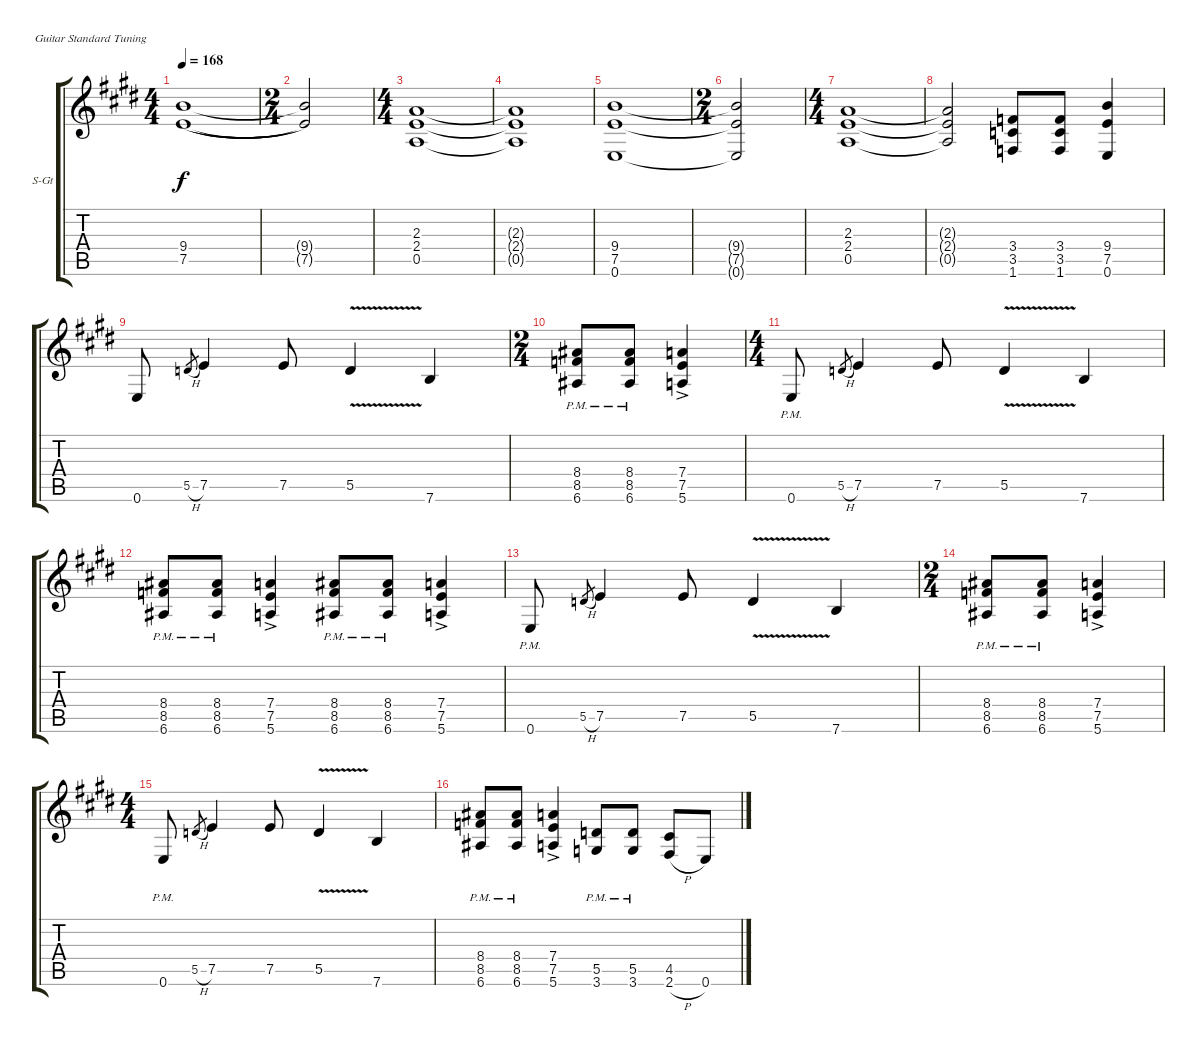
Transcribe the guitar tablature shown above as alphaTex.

\bracketExtendMode groupsimilarinstruments
\firstSystemTrackNameOrientation horizontal
\otherSystemsTrackNameOrientation horizontal
\track ("Guitar I" "S-Gt") {instrument acousticguitarsteel}
\staff {score tabs}
\tuning (E4 B3 G3 D3 A2 E2)
\ts (4 4)
\tempo 168
\clef g2
\scale
1.07818
\ks e
(7.5 9.4).1{dy f legatoorigin} |
\ts (2 4)
\scale
0.921816 (7.5{t} 9.4{t}).2 |
\ts (4 4)
\scale
1.10845 (0.5 2.4 2.3).1 |
\scale
0.891551 (0.5{t} 2.4{t} 2.3{t}).1 |
\scale
1.07818 (0.6 9.4 7.5).1 |
\ts (2 4)
\scale
0.921816 (0.6{t} 9.4{t} 7.5{t}).2 |
\ts (4 4)
\scale
1.10845 (2.3 2.4 0.5).1 |
\scale
0.891551 (2.3{t} 2.4{t} 0.5{t}).2 (3.5 1.6 3.4).8 (3.5 1.6 3.4).8 (9.4 7.5 0.6).4 |
\scale
1.07818 0.6.8 5.5{h}.8{gr} 7.5.4 7.5.8 5.5{v}.4 7.6.4 |
\ts (2 4)
\scale
0.921816 (8.5{pm} 6.6{pm} 8.4{pm}).8 (8.5{pm} 6.6{pm} 8.4{pm}).8 (7.4 7.5 5.6{ac}).4 |
\ts (4 4)
\scale
1.10845 0.6{pm}.8 5.5{h}.8{gr} 7.5.4 7.5.8 5.5{v}.4 7.6.4 |
\scale
0.891551 (8.5{pm} 6.6{pm} 8.4{pm}).8 (8.5{pm} 6.6{pm} 8.4{pm}).8 (7.4 7.5{ac} 5.6).4 (8.5{pm} 6.6{pm} 8.4{pm}).8 (8.5{pm} 6.6{pm} 8.4{pm}).8 (7.4 7.5 5.6{ac}).4 |
\scale
1.07818 0.6{pm}.8 5.5{h}.8{gr} 7.5.4 7.5.8 5.5{v}.4 7.6.4 |
\ts (2 4)
\scale
0.921816 (8.5{pm} 6.6{pm} 8.4{pm}).8 (8.5{pm} 6.6{pm} 8.4{pm}).8 (7.4 7.5 5.6{ac}).4 |
\ts (4 4)
\scale
1.10845 0.6{pm}.8 5.5{h}.8{gr} 7.5.4 7.5.8 5.5{v}.4 7.6.4 |
\scale
0.891551 (8.5{pm} 6.6{pm} 8.4{pm}).8 (8.5{pm} 6.6{pm} 8.4{pm}).8 (7.4 7.5{ac} 5.6).4 (5.5{pm} 3.6{pm}).8 (5.5{pm} 3.6{pm}).8 (4.5 2.6{h}).8 0.6.8
